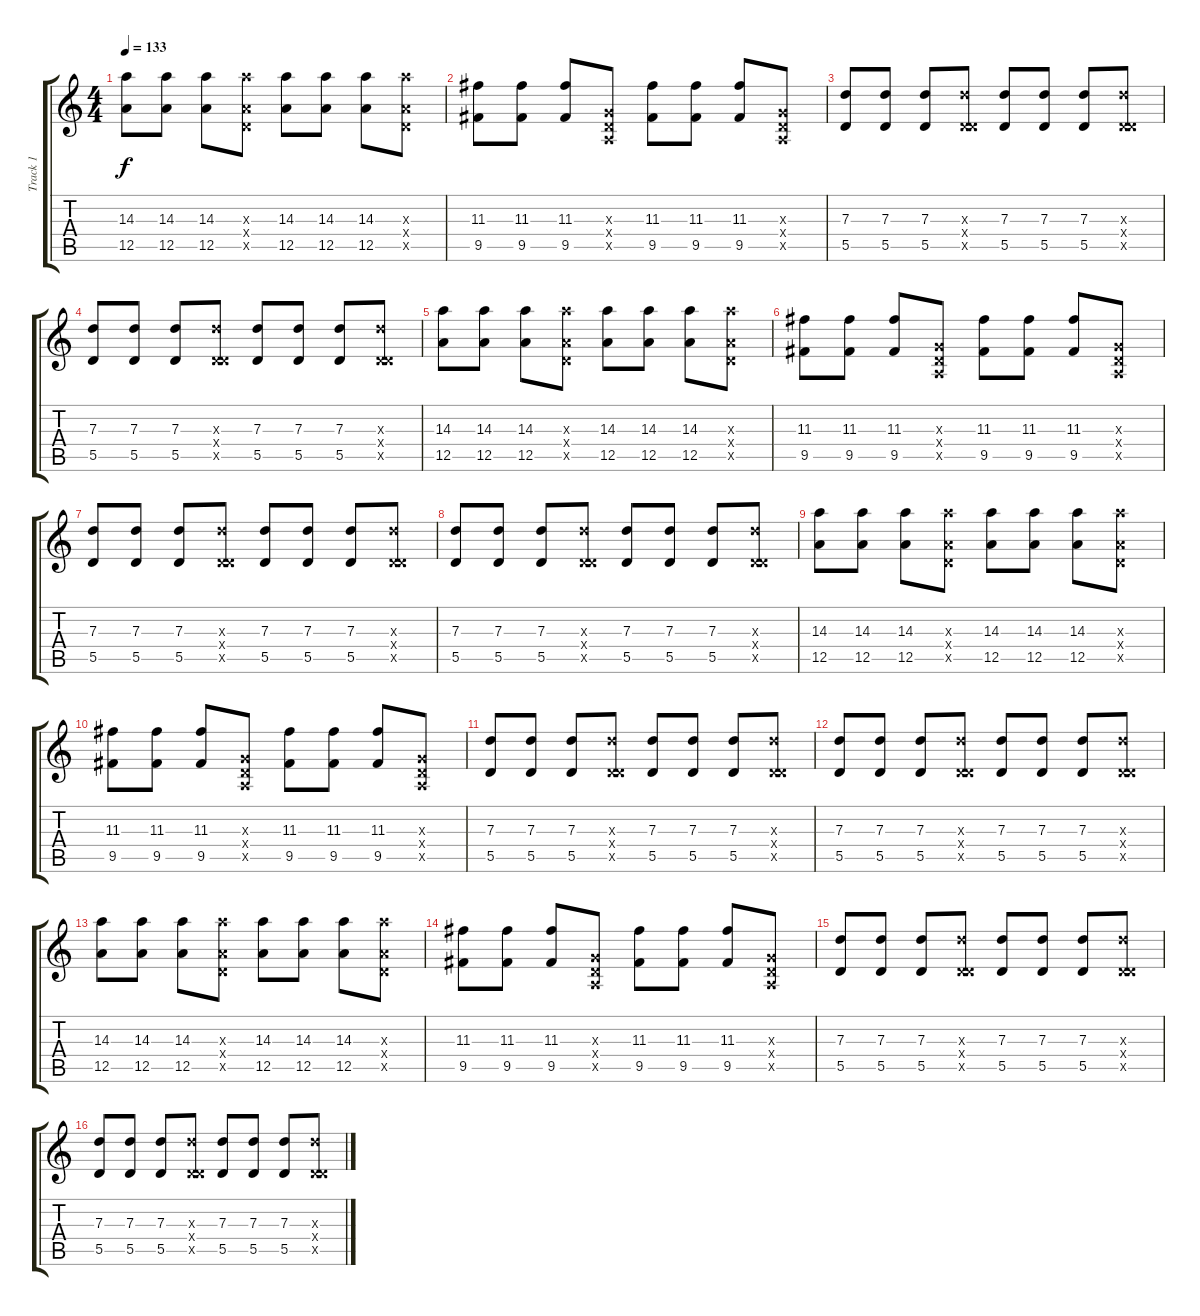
\track ("Track 1" "Track 1") {instrument distortionguitar}
\staff {score tabs}
\tuning (E4 B3 G3 D3 A2 E2) {hide}
\ts (4 4)
\tempo 133
\clef g2
\ks c
(14.3 12.5).8{dy f} (14.3 12.5).8 (14.3 12.5).8 (14.3{x} 0.4{x} 12.5{x}).8 (14.3 12.5).8 (14.3 12.5).8 (14.3 12.5).8 (14.3{x} 0.4{x} 12.5{x}).8 |
(11.3 9.5).8 (11.3 9.5).8 (11.3 9.5).8 (0.3{x} 0.4{x} 0.5{x}).8 (11.3 9.5).8 (11.3 9.5).8 (11.3 9.5).8 (0.3{x} 0.4{x} 0.5{x}).8 |
(7.3 5.5).8 (7.3 5.5).8 (7.3 5.5).8 (7.3{x} 0.4{x} 5.5{x}).8 (7.3 5.5).8 (7.3 5.5).8 (7.3 5.5).8 (7.3{x} 0.4{x} 5.5{x}).8 |
(7.3 5.5).8 (7.3 5.5).8 (7.3 5.5).8 (7.3{x} 0.4{x} 5.5{x}).8 (7.3 5.5).8 (7.3 5.5).8 (7.3 5.5).8 (7.3{x} 0.4{x} 5.5{x}).8 |
(14.3 12.5).8 (14.3 12.5).8 (14.3 12.5).8 (14.3{x} 0.4{x} 12.5{x}).8 (14.3 12.5).8 (14.3 12.5).8 (14.3 12.5).8 (14.3{x} 0.4{x} 12.5{x}).8 |
(11.3 9.5).8 (11.3 9.5).8 (11.3 9.5).8 (0.3{x} 0.4{x} 0.5{x}).8 (11.3 9.5).8 (11.3 9.5).8 (11.3 9.5).8 (0.3{x} 0.4{x} 0.5{x}).8 |
(7.3 5.5).8 (7.3 5.5).8 (7.3 5.5).8 (7.3{x} 0.4{x} 5.5{x}).8 (7.3 5.5).8 (7.3 5.5).8 (7.3 5.5).8 (7.3{x} 0.4{x} 5.5{x}).8 |
(7.3 5.5).8 (7.3 5.5).8 (7.3 5.5).8 (7.3{x} 0.4{x} 5.5{x}).8 (7.3 5.5).8 (7.3 5.5).8 (7.3 5.5).8 (7.3{x} 0.4{x} 5.5{x}).8 |
(14.3 12.5).8 (14.3 12.5).8 (14.3 12.5).8 (14.3{x} 0.4{x} 12.5{x}).8 (14.3 12.5).8 (14.3 12.5).8 (14.3 12.5).8 (14.3{x} 0.4{x} 12.5{x}).8 |
(11.3 9.5).8 (11.3 9.5).8 (11.3 9.5).8 (0.3{x} 0.4{x} 0.5{x}).8 (11.3 9.5).8 (11.3 9.5).8 (11.3 9.5).8 (0.3{x} 0.4{x} 0.5{x}).8 |
(7.3 5.5).8 (7.3 5.5).8 (7.3 5.5).8 (7.3{x} 0.4{x} 5.5{x}).8 (7.3 5.5).8 (7.3 5.5).8 (7.3 5.5).8 (7.3{x} 0.4{x} 5.5{x}).8 |
(7.3 5.5).8 (7.3 5.5).8 (7.3 5.5).8 (7.3{x} 0.4{x} 5.5{x}).8 (7.3 5.5).8 (7.3 5.5).8 (7.3 5.5).8 (7.3{x} 0.4{x} 5.5{x}).8 |
(14.3 12.5).8 (14.3 12.5).8 (14.3 12.5).8 (14.3{x} 0.4{x} 12.5{x}).8 (14.3 12.5).8 (14.3 12.5).8 (14.3 12.5).8 (14.3{x} 0.4{x} 12.5{x}).8 |
(11.3 9.5).8 (11.3 9.5).8 (11.3 9.5).8 (0.3{x} 0.4{x} 0.5{x}).8 (11.3 9.5).8 (11.3 9.5).8 (11.3 9.5).8 (0.3{x} 0.4{x} 0.5{x}).8 |
(7.3 5.5).8 (7.3 5.5).8 (7.3 5.5).8 (7.3{x} 0.4{x} 5.5{x}).8 (7.3 5.5).8 (7.3 5.5).8 (7.3 5.5).8 (7.3{x} 0.4{x} 5.5{x}).8 |
(7.3 5.5).8 (7.3 5.5).8 (7.3 5.5).8 (7.3{x} 0.4{x} 5.5{x}).8 (7.3 5.5).8 (7.3 5.5).8 (7.3 5.5).8 (7.3{x} 0.4{x} 5.5{x}).8
